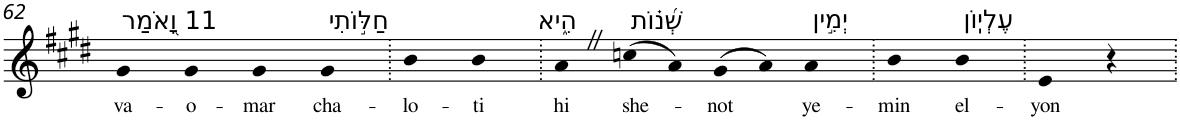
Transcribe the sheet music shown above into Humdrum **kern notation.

**kern	**text
*part1	*part1
*staff1	*staff1
*I"Piano	*
*I'Pno	*
!!LO:PB:g=z
*clefG2	*
*k[f#c#g#d#]	*
*E:	*
=62	=62
!LO:TX:a:t=11 וָ֭אֹמַר	!
!	!LO:LY:b
4g#	va-
!	!LO:LY:b
4g#	-o-
!	!LO:LY:b
4g#	-mar
!LO:TX:a:t=חַלּ֣וֹתִי	!
!	!LO:LY:b
4g#	cha-
=63.	=63.
!	!LO:LY:b
4b	-lo-
!	!LO:LY:b
4b	-ti
=64.	=64.
!LO:TX:a:t=הִ֑יא	!
!	!LO:LY:b
4aZ	hi
!LO:TX:a:t=שְׁ֝נ֗וֹת	!
!	!LO:LY:b
(>8ccn	she-
8a)	.
!	!LO:LY:b
(>8g#	-not
8a)	.
!LO:TX:a:t=יְמִ֣ין	!
!	!LO:LY:b
4a	ye-
=65.	=65.
!	!LO:LY:b
4b	-min
!LO:TX:a:t=עֶלְיֽוֹן	!
!	!LO:LY:b
4b	el-
=66.	=66.
!	!LO:LY:b
4e	-yon
4r	.
=.	=.
*-	*-
